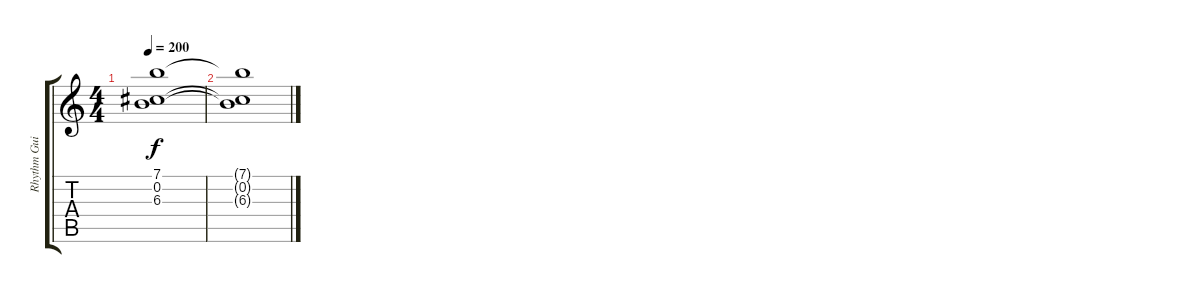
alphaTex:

\track ("Rhythm Guitar " "Rhythm Gui") {instrument distortionguitar}
\staff {score tabs}
\tuning (E4 B3 G3 D3 A2 E2) {hide}
\ts (4 4)
\tempo 200
\clef g2
\ks c
(7.1{t} 0.2{t} 6.3{t}).1{dy f} |
(7.1{t} 0.2{t} 6.3{t}).1
